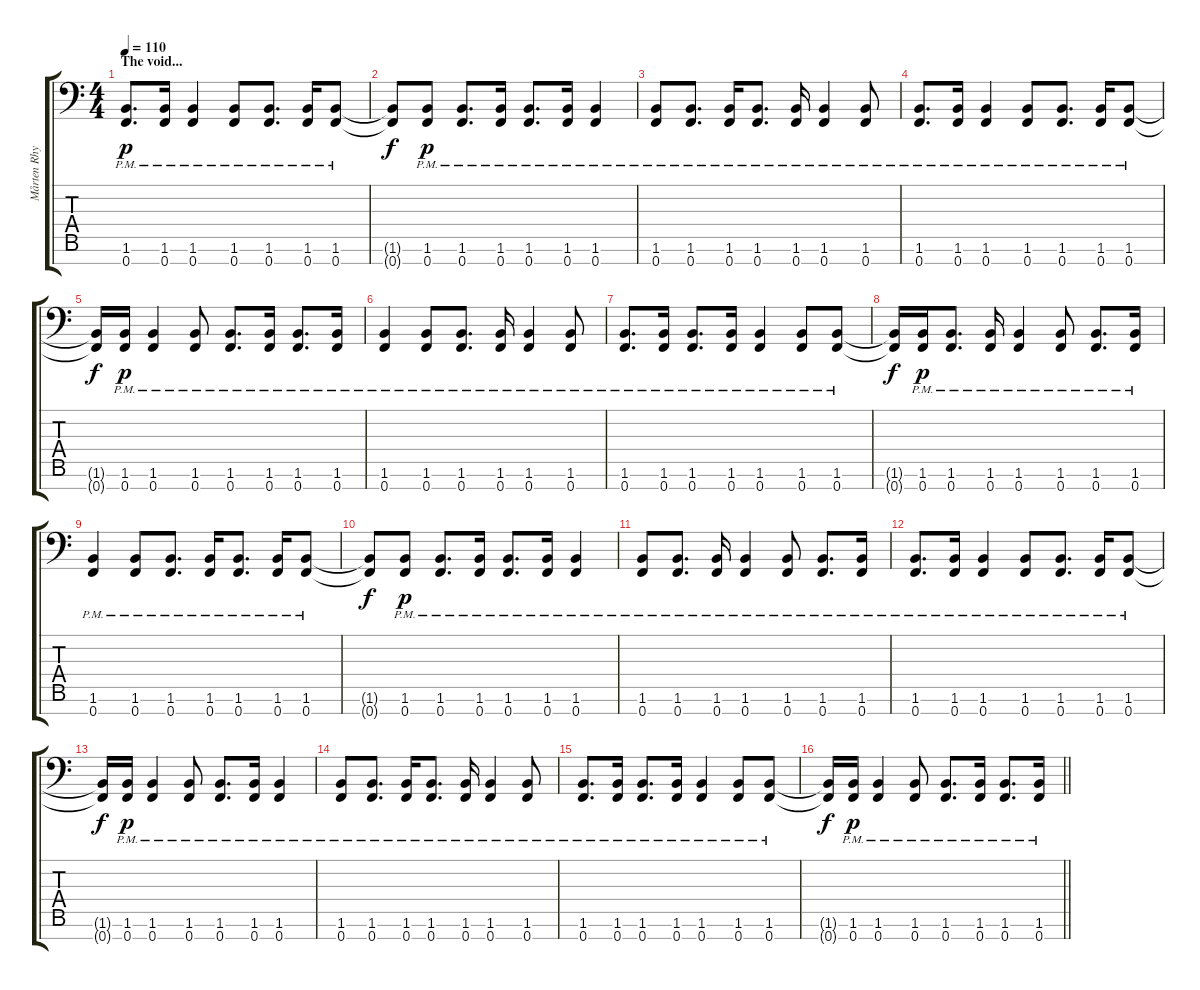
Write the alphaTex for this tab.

\track ("Mårten Rhythm" "Mårten Rhy") {instrument distortionguitar}
\staff {score tabs}
\tuning (Bb3 Gb3 Db3 Ab2 Eb2 Bb1 F1) {hide}
\ts (4 4)
\section ("" "The void...")
\tempo 110
\clef f4
\ks c
(1.6{pm} 0.7{pm}).8{d dy p} (1.6{pm} 0.7{pm}).16 (1.6{pm} 0.7{pm}).4 (1.6{pm} 0.7{pm}).8 (1.6{pm} 0.7{pm}).8{d} (1.6{pm} 0.7{pm}).16 (1.6{pm} 0.7{pm}).8 |
(1.6{t} 0.7{t}).8{dy f} (1.6{pm} 0.7{pm}).8{dy p} (1.6{pm} 0.7{pm}).8{d} (1.6{pm} 0.7{pm}).16 (1.6{pm} 0.7{pm}).8{d} (1.6{pm} 0.7{pm}).16 (1.6{pm} 0.7{pm}).4 |
(1.6{pm} 0.7{pm}).8 (1.6{pm} 0.7{pm}).8{d} (1.6{pm} 0.7{pm}).16 (1.6{pm} 0.7{pm}).8{d} (1.6{pm} 0.7{pm}).16 (1.6{pm} 0.7{pm}).4 (1.6{pm} 0.7{pm}).8 |
(1.6{pm} 0.7{pm}).8{d} (1.6{pm} 0.7{pm}).16 (1.6{pm} 0.7{pm}).4 (1.6{pm} 0.7{pm}).8 (1.6{pm} 0.7{pm}).8{d} (1.6{pm} 0.7{pm}).16 (1.6{pm} 0.7{pm}).8 |
(1.6{t} 0.7{t}).16{dy f} (1.6{pm} 0.7{pm}).16{dy p} (1.6{pm} 0.7{pm}).4 (1.6{pm} 0.7{pm}).8 (1.6{pm} 0.7{pm}).8{d} (1.6{pm} 0.7{pm}).16 (1.6{pm} 0.7{pm}).8{d} (1.6{pm} 0.7{pm}).16 |
(1.6{pm} 0.7{pm}).4 (1.6{pm} 0.7{pm}).8 (1.6{pm} 0.7{pm}).8{d} (1.6{pm} 0.7{pm}).16 (1.6{pm} 0.7{pm}).4 (1.6{pm} 0.7{pm}).8 |
(1.6{pm} 0.7{pm}).8{d} (1.6{pm} 0.7{pm}).16 (1.6{pm} 0.7{pm}).8{d} (1.6{pm} 0.7{pm}).16 (1.6{pm} 0.7{pm}).4 (1.6{pm} 0.7{pm}).8 (1.6{pm} 0.7{pm}).8 |
(1.6{t} 0.7{t}).16{dy f} (1.6{pm} 0.7{pm}).16{dy p} (1.6{pm} 0.7{pm}).8{d} (1.6{pm} 0.7{pm}).16 (1.6{pm} 0.7{pm}).4 (1.6{pm} 0.7{pm}).8 (1.6{pm} 0.7{pm}).8{d} (1.6{pm} 0.7{pm}).16 |
(1.6{pm} 0.7{pm}).4 (1.6{pm} 0.7{pm}).8 (1.6{pm} 0.7{pm}).8{d} (1.6{pm} 0.7{pm}).16 (1.6{pm} 0.7{pm}).8{d} (1.6{pm} 0.7{pm}).16 (1.6{pm} 0.7{pm}).8 |
(1.6{t} 0.7{t}).8{dy f} (1.6{pm} 0.7{pm}).8{dy p} (1.6{pm} 0.7{pm}).8{d} (1.6{pm} 0.7{pm}).16 (1.6{pm} 0.7{pm}).8{d} (1.6{pm} 0.7{pm}).16 (1.6{pm} 0.7{pm}).4 |
(1.6{pm} 0.7{pm}).8 (1.6{pm} 0.7{pm}).8{d} (1.6{pm} 0.7{pm}).16 (1.6{pm} 0.7{pm}).4 (1.6{pm} 0.7{pm}).8 (1.6{pm} 0.7{pm}).8{d} (1.6{pm} 0.7{pm}).16 |
(1.6{pm} 0.7{pm}).8{d} (1.6{pm} 0.7{pm}).16 (1.6{pm} 0.7{pm}).4 (1.6{pm} 0.7{pm}).8 (1.6{pm} 0.7{pm}).8{d} (1.6{pm} 0.7{pm}).16 (1.6{pm} 0.7{pm}).8 |
(1.6{t} 0.7{t}).16{dy f} (1.6{pm} 0.7{pm}).16{dy p} (1.6{pm} 0.7{pm}).4 (1.6{pm} 0.7{pm}).8 (1.6{pm} 0.7{pm}).8{d} (1.6{pm} 0.7{pm}).16 (1.6{pm} 0.7{pm}).4 |
(1.6{pm} 0.7{pm}).8 (1.6{pm} 0.7{pm}).8{d} (1.6{pm} 0.7{pm}).16 (1.6{pm} 0.7{pm}).8{d} (1.6{pm} 0.7{pm}).16 (1.6{pm} 0.7{pm}).4 (1.6{pm} 0.7{pm}).8 |
(1.6{pm} 0.7{pm}).8{d} (1.6{pm} 0.7{pm}).16 (1.6{pm} 0.7{pm}).8{d} (1.6{pm} 0.7{pm}).16 (1.6{pm} 0.7{pm}).4 (1.6{pm} 0.7{pm}).8 (1.6{pm} 0.7{pm}).8 |
\barLineRight lightlight
(1.6{t} 0.7{t}).16{dy f} (1.6{pm} 0.7{pm}).16{dy p} (1.6{pm} 0.7{pm}).4 (1.6{pm} 0.7{pm}).8 (1.6{pm} 0.7{pm}).8{d} (1.6{pm} 0.7{pm}).16 (1.6{pm} 0.7{pm}).8{d} (1.6{pm} 0.7{pm}).16
